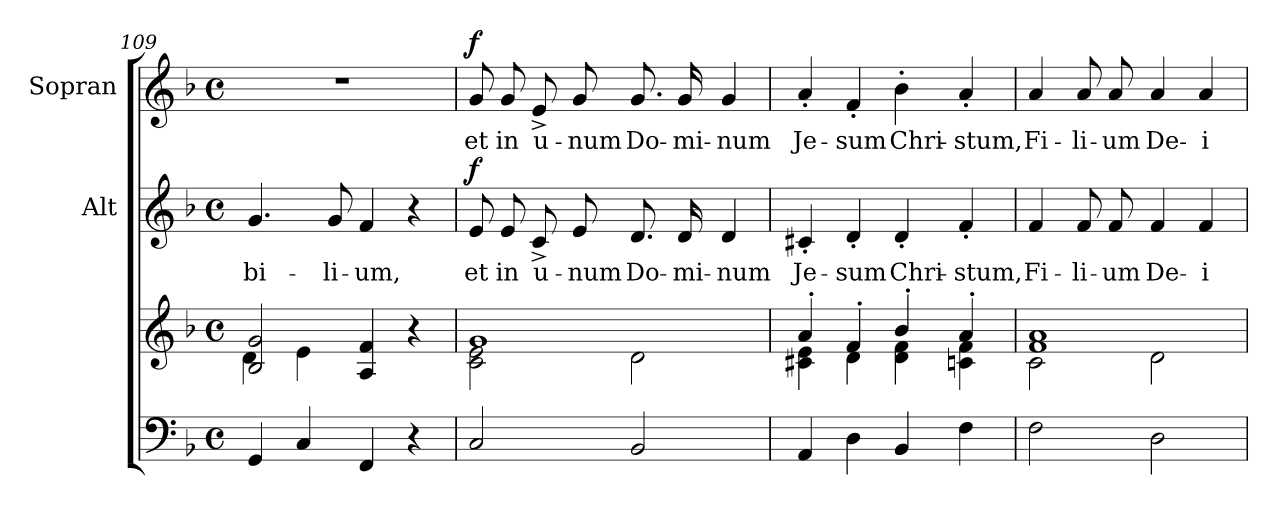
**kern	**kern	**kern	**text	**dynam	**kern	**text	**dynam
*part3	*part3	*part2	*part2	*part2	*part1	*part1	*part1
*staff4	*staff3	*staff2	*staff2	*staff2	*staff1	*staff1	*staff1
*	*	*I"Alt	*	*	*I"Sopran	*	*
*clefF4	*clefG2	*clefG2	*	*	*clefG2	*	*
*k[b-]	*k[b-]	*k[b-]	*	*	*k[b-]	*	*
*F:	*F:	*F:	*	*	*F:	*	*
*M4/4	*M4/4	*M4/4	*	*	*M4/4	*	*
*met(c)	*met(c)	*met(c)	*	*	*met(c)	*	*
=109	=109	=109	=109	=109	=109	=109	=109
*	*^	*	*	*	*	*	*
!	!	!	!	!LO:LY:b	!	!	!	!
4GG/	2B-/ 2g/	4d\	4.g/	-bi-	.	1r	.	.
4C/	.	4e\	.	.	.	.	.	.
!	!	!	!	!LO:LY:b	!	!	!	!
.	.	.	8g/	-li-	.	.	.	.
!	!	!	!	!LO:LY:b	!	!	!	!
4FF/	4A/ 4f/	2ryy	4f/	-um,	.	.	.	.
4r	4r	.	4r	.	.	.	.	.
=110	=110	=110	=110	=110	=110	=110	=110	=110
!	!	!	!	!LO:LY:b	!LO:DY:a	!	!LO:LY:b	!LO:DY:a
2C/	1g	2c\ 2e\	8e/	et	f	8g/	et	f
!	!	!	!	!LO:LY:b	!	!	!LO:LY:b	!
.	.	.	8e/	in	.	8g/	in	.
!	!	!	!	!LO:LY:b	!	!	!LO:LY:b	!
.	.	.	8c^>/	u-	.	8e^>/	u-	.
!	!	!	!	!LO:LY:b	!	!	!LO:LY:b	!
.	.	.	8e/	-num	.	8g/	-num	.
!	!	!	!	!LO:LY:b	!	!	!LO:LY:b	!
2BB-/	.	2d\	8.d/	Do-	.	8.g/	Do-	.
!	!	!	!	!LO:LY:b	!	!	!LO:LY:b	!
.	.	.	16d/	-mi-	.	16g/	-mi-	.
!	!	!	!	!LO:LY:b	!	!	!LO:LY:b	!
.	.	.	4d/	-num	.	4g/	-num	.
=111	=111	=111	=111	=111	=111	=111	=111	=111
!	!	!	!	!LO:LY:b	!	!	!LO:LY:b	!
4AA/	4a'>/	4c#X\ 4e\	4c#X'</	Je-	.	4a'</	Je-	.
!	!	!	!	!LO:LY:b	!	!	!LO:LY:b	!
4D\	4f'>/	4d\	4d'</	-sum	.	4f'</	-sum	.
!	!	!	!	!LO:LY:b	!	!	!LO:LY:b	!
4BB-/	4b-'>/	4d\ 4f\	4d'</	Chri-	.	4b-'>\	Chri-	.
!	!	!	!	!LO:LY:b	!	!	!LO:LY:b	!
4F\	4a'>/	4cn\ 4f\	4f'</	-stum,	.	4a'</	-stum,	.
!!LO:LB:g=z
=112	=112	=112	=112	=112	=112	=112	=112	=112
!	!	!	!	!LO:LY:b	!	!	!LO:LY:b	!
2F\	1f 1a	2c\	4f/	Fi-	.	4a/	Fi-	.
!	!	!	!	!LO:LY:b	!	!	!LO:LY:b	!
.	.	.	8f/	-li-	.	8a/	-li-	.
!	!	!	!	!LO:LY:b	!	!	!LO:LY:b	!
.	.	.	8f/	-um	.	8a/	-um	.
!	!	!	!	!LO:LY:b	!	!	!LO:LY:b	!
2D\	.	2d\	4f/	De-	.	4a/	De-	.
!	!	!	!	!LO:LY:b	!	!	!LO:LY:b	!
.	.	.	4f/	-i	.	4a/	-i	.
*	*v	*v	*	*	*	*	*	*
=	=	=	=	=	=	=	=
*-	*-	*-	*-	*-	*-	*-	*-
